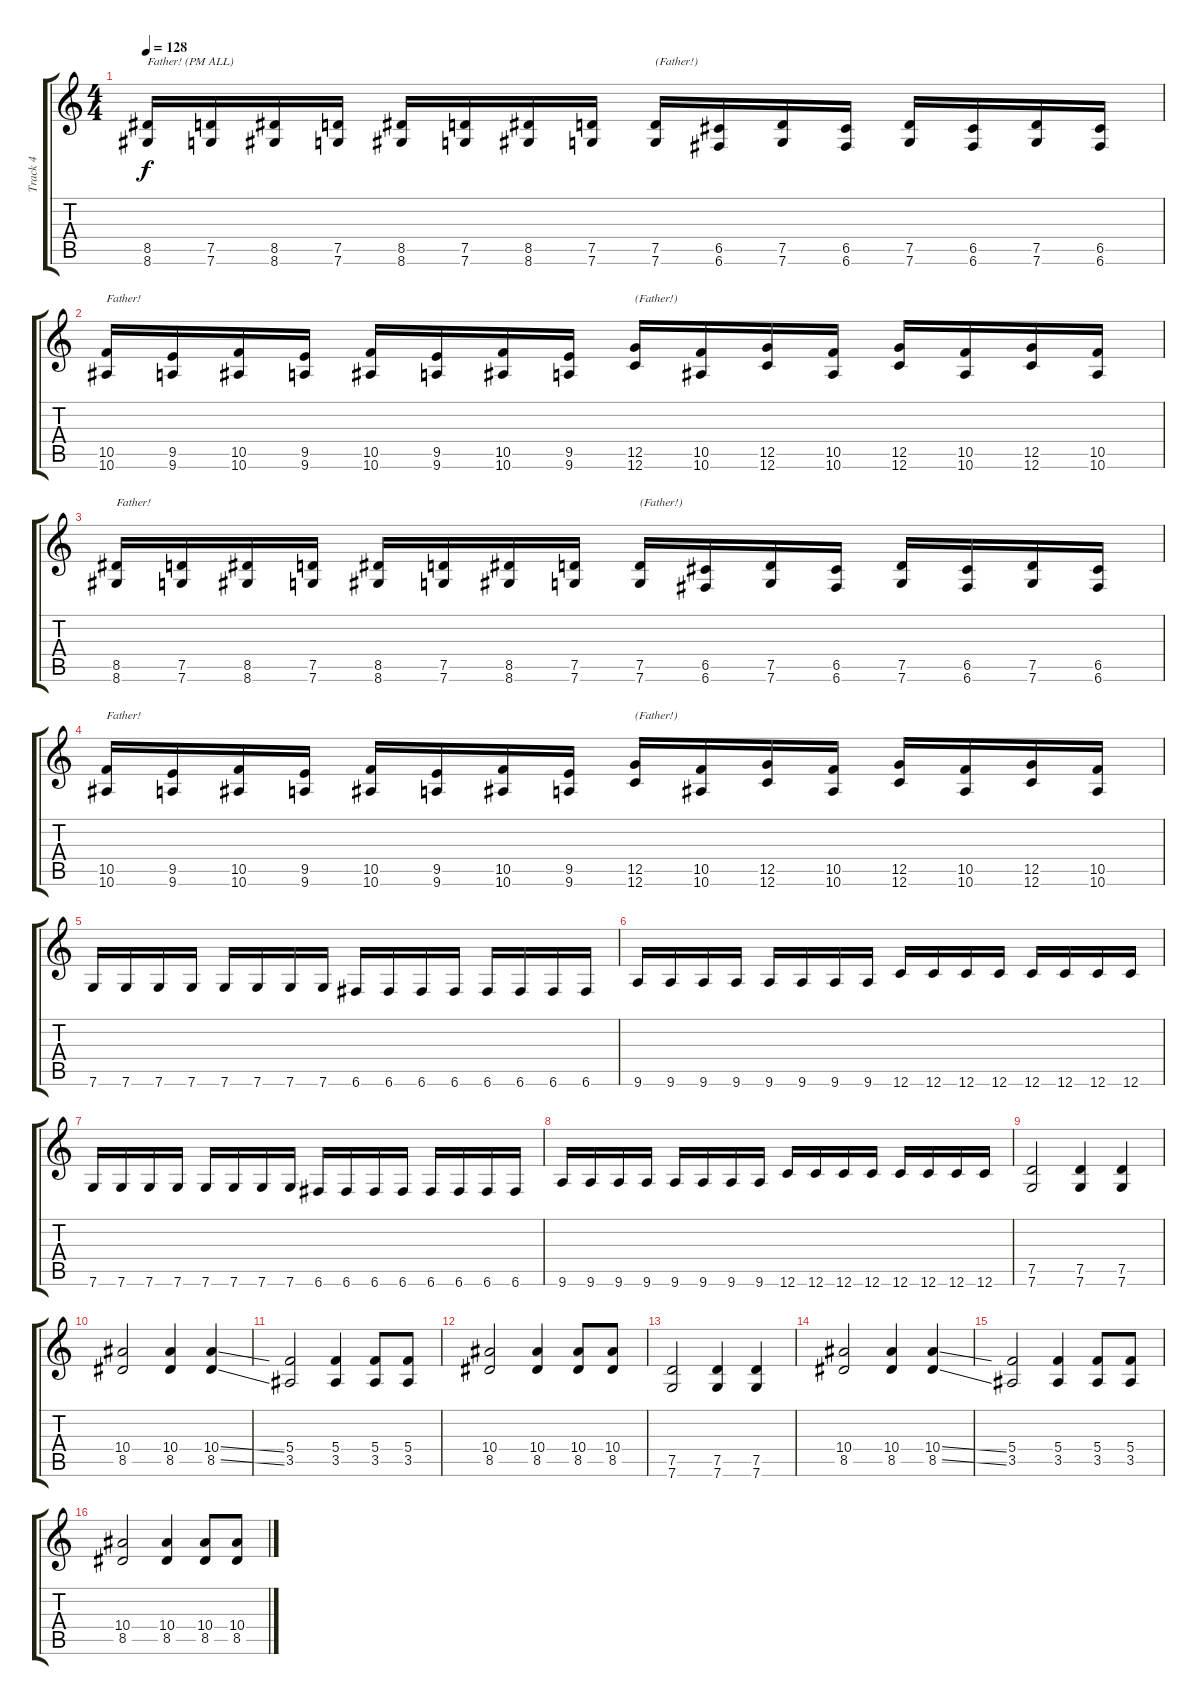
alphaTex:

\track ("Track 4" "Track 4") {instrument distortionguitar}
\staff {score tabs}
\tuning (D4 A3 F3 C3 G2 C2) {hide}
\ts (4 4)
\tempo 128
\clef g2
\ks c
(8.5 8.6).16{txt "Father! (PM ALL)" dy f} (7.5 7.6).16 (8.5 8.6).16 (7.5 7.6).16 (8.5 8.6).16 (7.5 7.6).16 (8.5 8.6).16 (7.5 7.6).16 (7.5 7.6).16{txt "(Father!)"} (6.5 6.6).16 (7.5 7.6).16 (6.5 6.6).16 (7.5 7.6).16 (6.5 6.6).16 (7.5 7.6).16 (6.5 6.6).16 |
(10.5 10.6).16{txt "Father!"} (9.5 9.6).16 (10.5 10.6).16 (9.5 9.6).16 (10.5 10.6).16 (9.5 9.6).16 (10.5 10.6).16 (9.5 9.6).16 (12.5 12.6).16{txt "(Father!)"} (10.5 10.6).16 (12.5 12.6).16 (10.5 10.6).16 (12.5 12.6).16 (10.5 10.6).16 (12.5 12.6).16 (10.5 10.6).16 |
(8.5 8.6).16{txt "Father!"} (7.5 7.6).16 (8.5 8.6).16 (7.5 7.6).16 (8.5 8.6).16 (7.5 7.6).16 (8.5 8.6).16 (7.5 7.6).16 (7.5 7.6).16{txt "(Father!)"} (6.5 6.6).16 (7.5 7.6).16 (6.5 6.6).16 (7.5 7.6).16 (6.5 6.6).16 (7.5 7.6).16 (6.5 6.6).16 |
(10.5 10.6).16{txt "Father!"} (9.5 9.6).16 (10.5 10.6).16 (9.5 9.6).16 (10.5 10.6).16 (9.5 9.6).16 (10.5 10.6).16 (9.5 9.6).16 (12.5 12.6).16{txt "(Father!)"} (10.5 10.6).16 (12.5 12.6).16 (10.5 10.6).16 (12.5 12.6).16 (10.5 10.6).16 (12.5 12.6).16 (10.5 10.6).16 |
7.6.16 7.6.16 7.6.16 7.6.16 7.6.16 7.6.16 7.6.16 7.6.16 6.6.16 6.6.16 6.6.16 6.6.16 6.6.16 6.6.16 6.6.16 6.6.16 |
9.6.16 9.6.16 9.6.16 9.6.16 9.6.16 9.6.16 9.6.16 9.6.16 12.6.16 12.6.16 12.6.16 12.6.16 12.6.16 12.6.16 12.6.16 12.6.16 |
7.6.16 7.6.16 7.6.16 7.6.16 7.6.16 7.6.16 7.6.16 7.6.16 6.6.16 6.6.16 6.6.16 6.6.16 6.6.16 6.6.16 6.6.16 6.6.16 |
9.6.16 9.6.16 9.6.16 9.6.16 9.6.16 9.6.16 9.6.16 9.6.16 12.6.16 12.6.16 12.6.16 12.6.16 12.6.16 12.6.16 12.6.16 12.6.16 |
(7.5 7.6).2 (7.5 7.6).4 (7.5 7.6).4 |
(10.4 8.5).2 (10.4 8.5).4 (10.4{ss} 8.5{ss}).4 |
(5.4 3.5).2 (5.4 3.5).4 (5.4 3.5).8 (5.4 3.5).8 |
(10.4 8.5).2 (10.4 8.5).4 (10.4 8.5).8 (10.4 8.5).8 |
(7.5 7.6).2 (7.5 7.6).4 (7.5 7.6).4 |
(10.4 8.5).2 (10.4 8.5).4 (10.4{ss} 8.5{ss}).4 |
(5.4 3.5).2 (5.4 3.5).4 (5.4 3.5).8 (5.4 3.5).8 |
(10.4 8.5).2 (10.4 8.5).4 (10.4 8.5).8 (10.4 8.5).8
